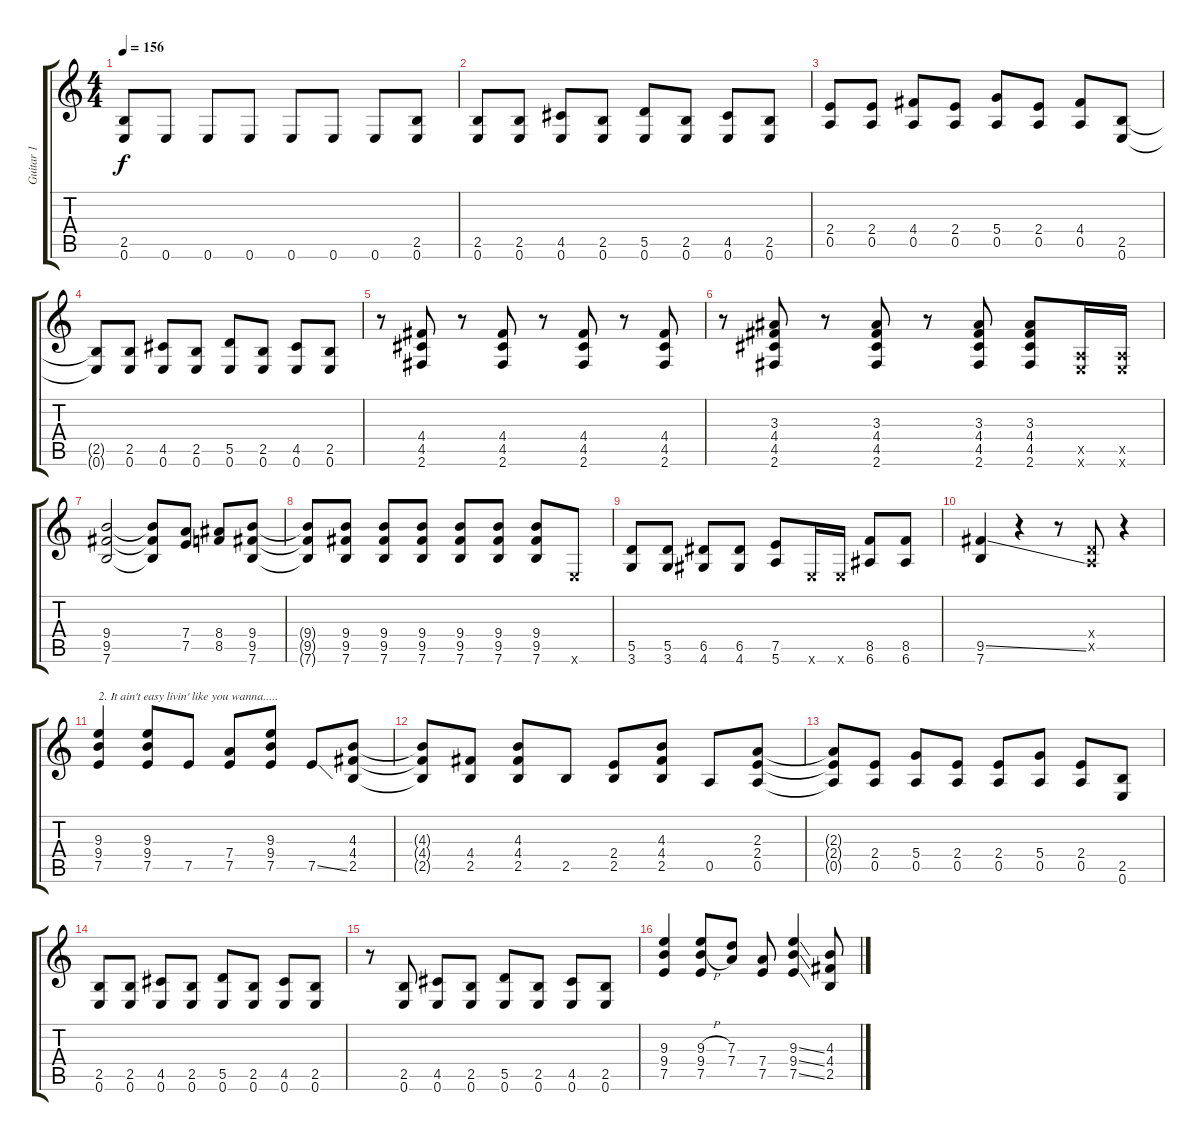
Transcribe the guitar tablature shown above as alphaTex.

\track ("Guitar 1" "Guitar 1") {instrument overdrivenguitar}
\staff {score tabs}
\tuning (E4 B3 G3 D3 A2 E2) {hide}
\ts (4 4)
\tempo 156
\clef g2
\ks c
(2.5 0.6).8{dy f} 0.6.8 0.6.8 0.6.8 0.6.8 0.6.8 0.6.8 (2.5 0.6).8 |
(2.5 0.6).8 (2.5 0.6).8 (4.5 0.6).8 (2.5 0.6).8 (5.5 0.6).8 (2.5 0.6).8 (4.5 0.6).8 (2.5 0.6).8 |
(2.4 0.5).8 (2.4 0.5).8 (4.4 0.5).8 (2.4 0.5).8 (5.4 0.5).8 (2.4 0.5).8 (4.4 0.5).8 (2.5 0.6).8 |
(2.5{t} 0.6{t}).8 (2.5 0.6).8 (4.5 0.6).8 (2.5 0.6).8 (5.5 0.6).8 (2.5 0.6).8 (4.5 0.6).8 (2.5 0.6).8 |
r.8 (4.4 4.5 2.6).8 r.8 (4.4 4.5 2.6).8 r.8 (4.4 4.5 2.6).8 r.8 (4.4 4.5 2.6).8 |
r.8 (3.3 4.4 4.5 2.6).8 r.8 (3.3 4.4 4.5 2.6).8 r.8 (3.3 4.4 4.5 2.6).8 (3.3 4.4 4.5 2.6).8 (0.5{x} 0.6{x}).16 (0.5{x} 0.6{x}).16 |
(9.4 9.5 7.6).2 (9.4{t} 9.5{t} 7.6{t}).8 (7.4 7.5).8 (8.4 8.5).8 (9.4 9.5 7.6).8 |
(9.4{t} 9.5{t} 7.6{t}).8 (9.4 9.5 7.6).8 (9.4 9.5 7.6).8 (9.4 9.5 7.6).8 (9.4 9.5 7.6).8 (9.4 9.5 7.6).8 (9.4 9.5 7.6).8 0.6{x}.8 |
(5.5 3.6).8 (5.5 3.6).8 (6.5 4.6).8 (6.5 4.6).8 (7.5 5.6).8 0.6{x}.16 0.6{x}.16 (8.5 6.6).8 (8.5 6.6).8 |
(9.5{ss} 7.6).4 r.4 r.8 (0.4{x} 0.5{x}).8 r.4 |
(9.3 9.4 7.5).4{txt "2. It ain't easy livin' like you wanna....."} (9.3 9.4 7.5).8 7.5.8 (7.4 7.5).8 (9.3 9.4 7.5).8 7.5{ss}.8 (4.3 4.4 2.5).8 |
(4.3{t} 4.4{t} 2.5{t}).8 (4.4 2.5).8 (4.3 4.4 2.5).8 2.5.8 (2.4 2.5).8 (4.3 4.4 2.5).8 0.5.8 (2.3 2.4 0.5).8 |
(2.3{t} 2.4{t} 0.5{t}).8 (2.4 0.5).8 (5.4 0.5).8 (2.4 0.5).8 (2.4 0.5).8 (5.4 0.5).8 (2.4 0.5).8 (2.5 0.6).8 |
(2.5 0.6).8 (2.5 0.6).8 (4.5 0.6).8 (2.5 0.6).8 (5.5 0.6).8 (2.5 0.6).8 (4.5 0.6).8 (2.5 0.6).8 |
r.8 (2.5 0.6).8 (4.5 0.6).8 (2.5 0.6).8 (5.5 0.6).8 (2.5 0.6).8 (4.5 0.6).8 (2.5 0.6).8 |
(9.3 9.4 7.5).4 (9.3{h} 9.4{h} 7.5).8 (7.3 7.4).8 (7.4 7.5).8 (9.3{ss} 9.4{ss} 7.5{ss}).4 (4.3 4.4 2.5).8
